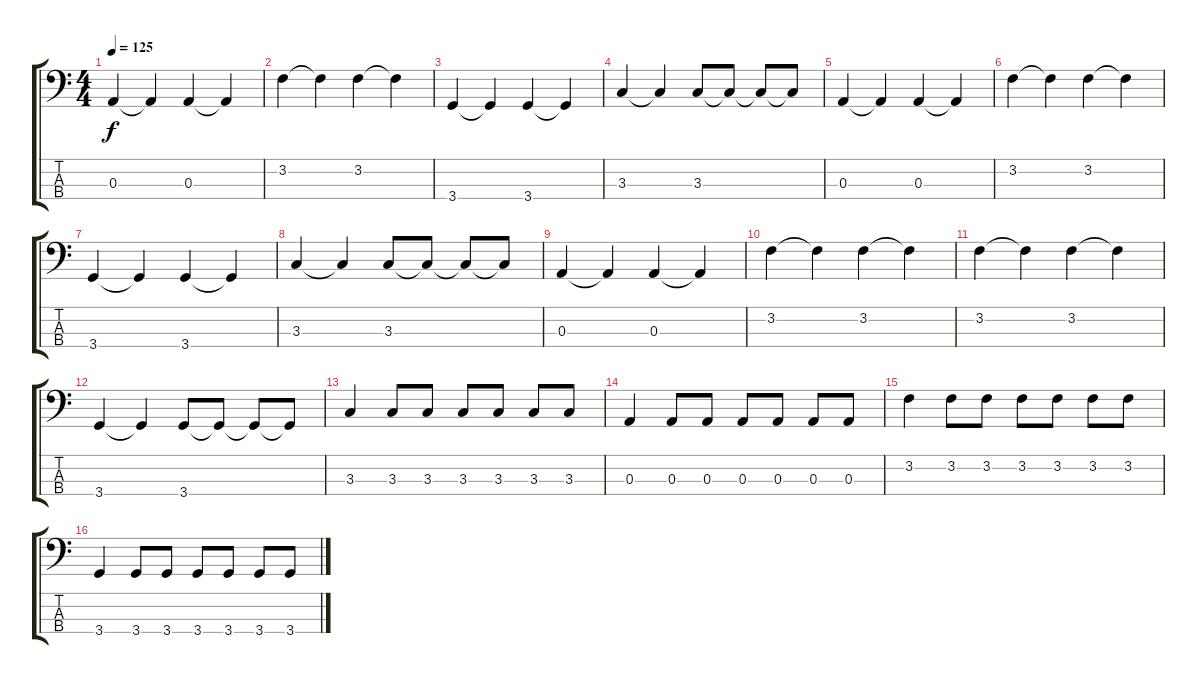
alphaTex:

\track "" {instrument electricbassfinger}
\staff {score tabs}
\tuning (G2 D2 A1 E1) {hide}
\ts (4 4)
\tempo 125
\clef f4
\ks c
0.3.4{dy f} 0.3{t}.4 0.3.4 0.3{t}.4 |
3.2.4 3.2{t}.4 3.2.4 3.2{t}.4 |
3.4.4 3.4{t}.4 3.4.4 3.4{t}.4 |
3.3.4 3.3{t}.4 3.3.8 3.3{t}.8 3.3{t}.8 3.3{t}.8 |
0.3.4 0.3{t}.4 0.3.4 0.3{t}.4 |
3.2.4 3.2{t}.4 3.2.4 3.2{t}.4 |
3.4.4 3.4{t}.4 3.4.4 3.4{t}.4 |
3.3.4 3.3{t}.4 3.3.8 3.3{t}.8 3.3{t}.8 3.3{t}.8 |
0.3.4 0.3{t}.4 0.3.4 0.3{t}.4 |
3.2.4 3.2{t}.4 3.2.4 3.2{t}.4 |
3.2.4 3.2{t}.4 3.2.4 3.2{t}.4 |
3.4.4 3.4{t}.4 3.4.8 3.4{t}.8 3.4{t}.8 3.4{t}.8 |
3.3.4 3.3.8 3.3.8 3.3.8 3.3.8 3.3.8 3.3.8 |
0.3.4 0.3.8 0.3.8 0.3.8 0.3.8 0.3.8 0.3.8 |
3.2.4 3.2.8 3.2.8 3.2.8 3.2.8 3.2.8 3.2.8 |
3.4.4 3.4.8 3.4.8 3.4.8 3.4.8 3.4.8 3.4.8
